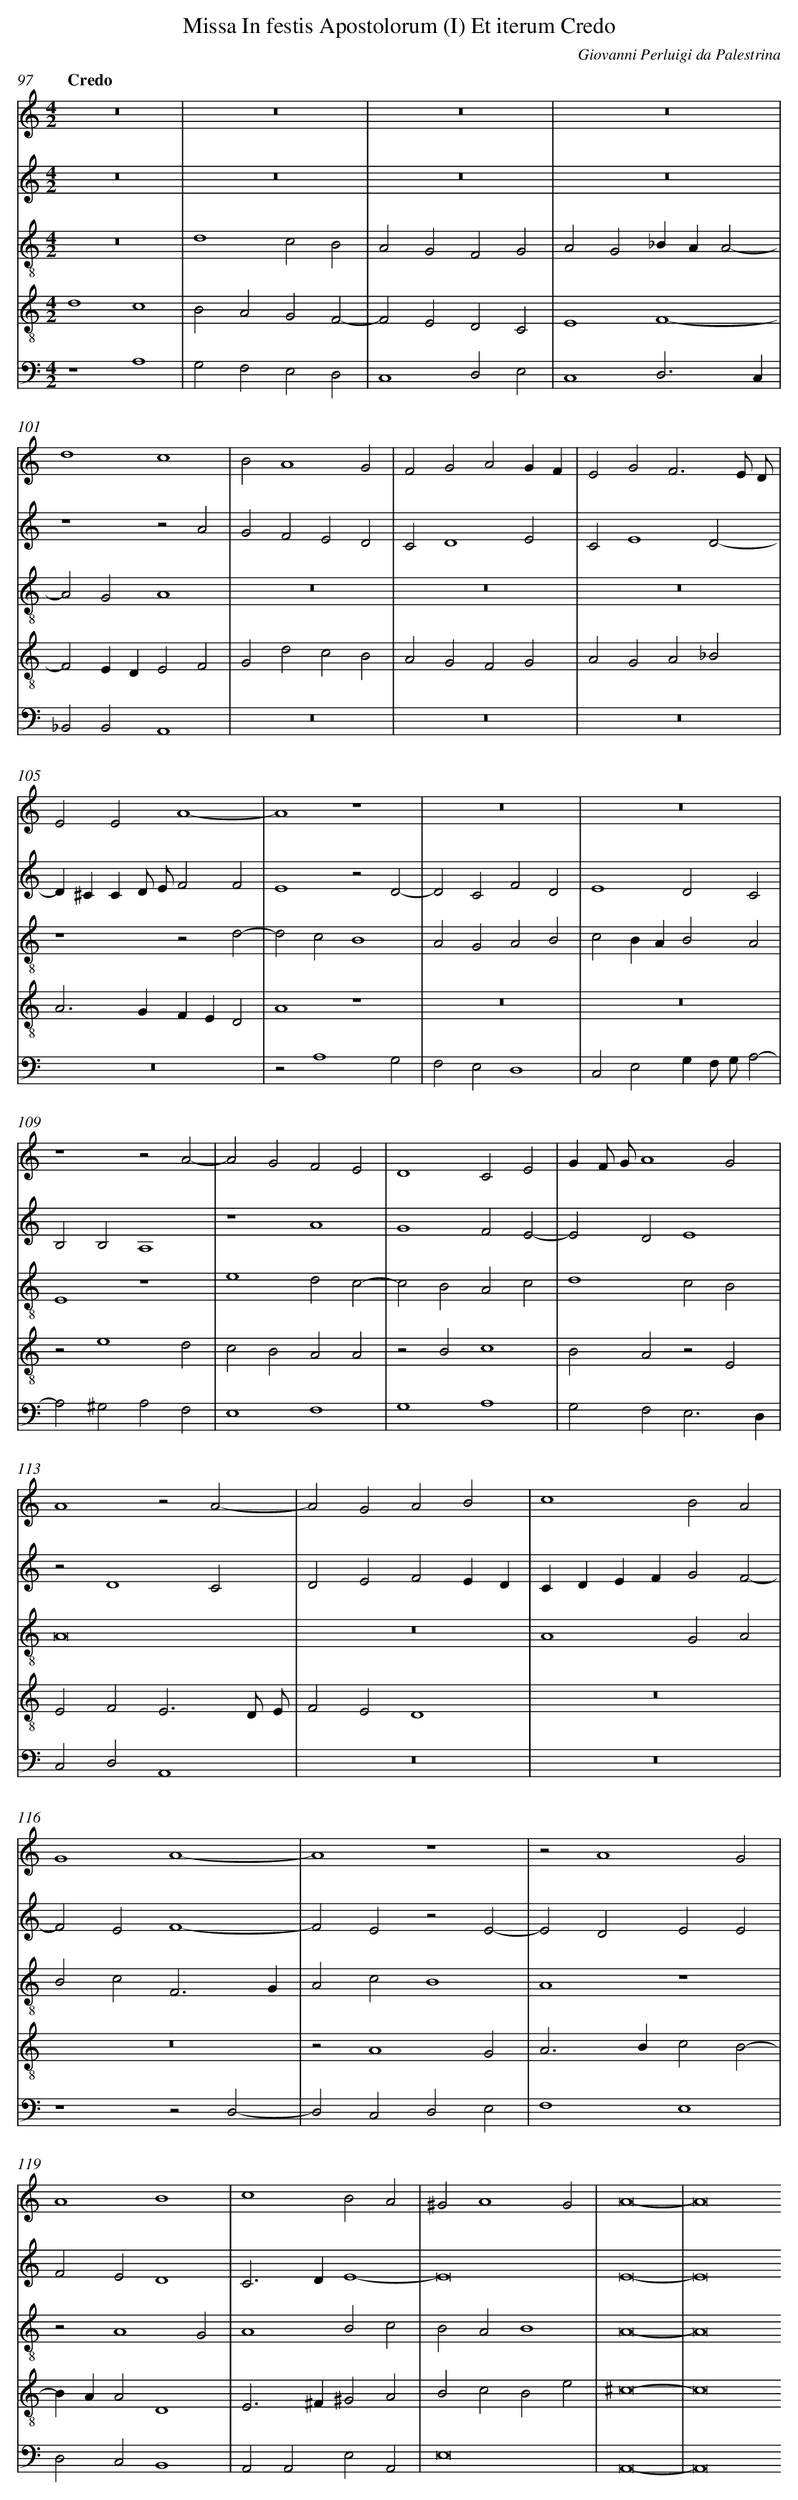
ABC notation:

X:1
T: Missa In festis Apostolorum (I) Et iterum Credo
C: Giovanni Perluigi da Palestrina
L: 1/4
M: 4/2
Q: "Credo"
V: 1 clef=treble
V: 2 clef=treble
V: 3 clef=treble-8
V: 4 clef=treble-8
V: 5 clef=bass
K: C
[V:1] z8 |
[V:2] z8 |
[V:3] z8 |
[V:4] d4c4 |
[V:5] z4A,4 |
[V:1] z8 |
[V:2] z8 |
[V:3] d4c2B2 |
[V:4] B2A2G2F2- |
[V:5] G,2F,2E,2D,2 |
[V:1] z8 |
[V:2] z8 |
[V:3] A2G2F2G2 |
[V:4] F2E2D2C2 |
[V:5] C,4D,2E,2 |
[V:1] z8 |
[V:2] z8 |
[V:3] A2G2_BAA2- |
[V:4] E4F4- |
[V:5] C,4D,3C, |
[V:1] d4c4 |
[V:2] z4z2A2 |
[V:3] A2G2A4 |
[V:4] F2EDE2F2 |
[V:5] _B,,2B,,2A,,4 |
[V:1] B2A4G2 |
[V:2] G2F2E2D2 |
[V:3] z8 |
[V:4] G2d2c2B2 |
[V:5] z8 |
[V:1] F2G2A2GF |
[V:2] C2D4E2 |
[V:3] z8 |
[V:4] A2G2F2G2 |
[V:5] z8 |
[V:1] E2G2F3E/ D/ |
[V:2] C2E4D2- |
[V:3] z8 |
[V:4] A2G2A2_B2 |
[V:5] z8 |
[V:1] E2E2A4- |
[V:2] D^CCD/ E/F2F2 |
[V:3] z4z2d2- |
[V:4] A2>G2FED2 |
[V:5] z8 |
[V:1] A4z4 |
[V:2] E4z2D2- |
[V:3] d2c2B4 |
[V:4] A4z4 |
[V:5] z2A,4G,2 |
[V:1] z8 |
[V:2] D2C2F2D2 |
[V:3] A2G2A2B2 |
[V:4] z8 |
[V:5] F,2E,2D,4 |
[V:1] z8 |
[V:2] E4D2C2 |
[V:3] c2BAB2A2 |
[V:4] z8 |
[V:5] C,2E,2G,F,/ G,/A,2- |
[V:1] z4z2A2- |
[V:2] B,2B,2A,4 |
[V:3] E4z4 |
[V:4] z2e4d2 |
[V:5] A,2^G,2A,2F,2 |
[V:1] A2G2F2E2 |
[V:2] z4A4 |
[V:3] e4d2c2- |
[V:4] c2B2A2A2 |
[V:5] E,4F,4 |
[V:1] D4C2E2 |
[V:2] G4F2E2- |
[V:3] c2B2A2c2 |
[V:4] z2B2c4 |
[V:5] G,4A,4 |
[V:1] GF/ G/A4G2 |
[V:2] E2D2E4 |
[V:3] d4c2B2 |
[V:4] B2A2z2E2 |
[V:5] G,2F,2E,3D, |
[V:1] A4z2A2- |
[V:2] z2D4C2 |
[V:3] A8 |
[V:4] E2F2E3D/ E/ |
[V:5] C,2D,2A,,4 |
[V:1] A2G2A2B2 |
[V:2] D2E2F2ED |
[V:3] z8 |
[V:4] F2E2D4 |
[V:5] z8 |
[V:1] c4B2A2 |
[V:2] CDEFG2F2- |
[V:3] A4G2A2 |
[V:4] z8 |
[V:5] z8 |
[V:1] G4A4- |
[V:2] F2E2F4- |
[V:3] B2c2F3G |
[V:4] z8 |
[V:5] z4z2D,2- |
[V:1] A4z4 |
[V:2] F2E2z2E2- |
[V:3] A2c2B4 |
[V:4] z2A4G2 |
[V:5] D,2C,2D,2E,2 |
[V:1] z2A4G2 |
[V:2] E2D2E2E2 |
[V:3] A4z4 |
[V:4] A2>B2c2B2- |
[V:5] F,4E,4 |
[V:1] A4B4 |
[V:2] F2E2D4 |
[V:3] z2A4G2 |
[V:4] BAA2D4 |
[V:5] D,2C,2B,,4 |
[V:1] c4B2A2 |
[V:2] C2>D2E4- |
[V:3] A4B2c2 |
[V:4] E2>^F2^G2A2 |
[V:5] A,,2A,,2E,2A,,2 |
[V:1] ^G2A4G2 |
[V:2] E8 |
[V:3] B2A2B4 |
[V:4] B2c2B2e2 |
[V:5] E,8 |
[V:1] A8- |
[V:2] E8- |
[V:3] A8- |
[V:4] ^c8- |
[V:5] A,,8- |
[V:1] A8
[V:2] E8
[V:3] A8
[V:4] c8
[V:5] A,,8
